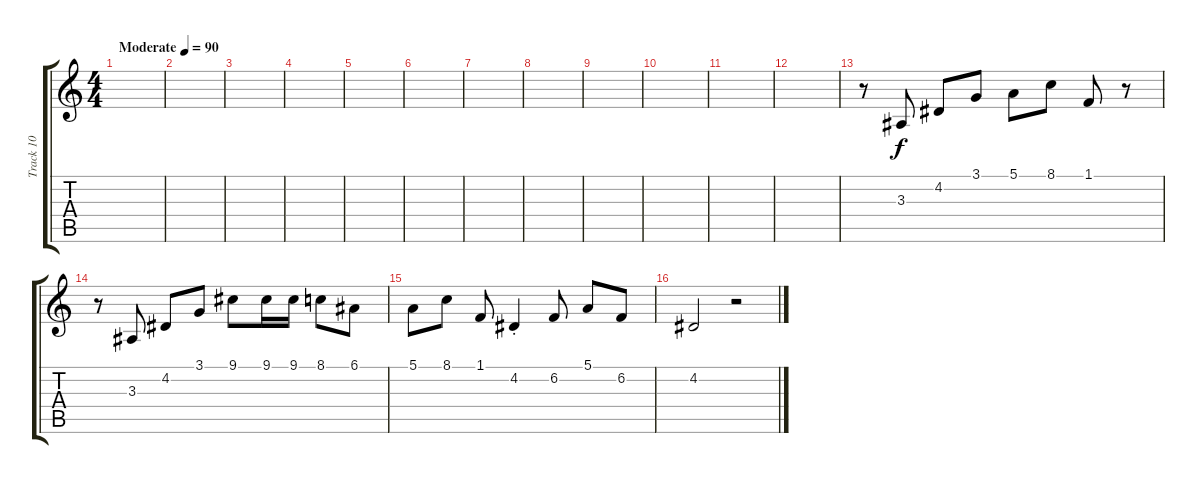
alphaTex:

\track ("Track 10" "Track 10") {instrument clarinet}
\staff {score tabs}
\tuning (E4 B3 G3 D3 A2 E2) {hide}
\ts (4 4)
\tempo (90 "Moderate")
\clef g2
\ks c
|
|
|
|
|
|
|
|
|
|
|
|
r.8 3.3.8 4.2.8 3.1.8 5.1.8 8.1.8 1.1.8 r.8 |
r.8 3.3.8 4.2.8 3.1.8 9.1.8 9.1.16 9.1.16 8.1.8 6.1.8 |
5.1.8 8.1.8 1.1.8 4.2{st}.4 6.2.8 5.1.8 6.2.8 |
4.2.2 r.2
